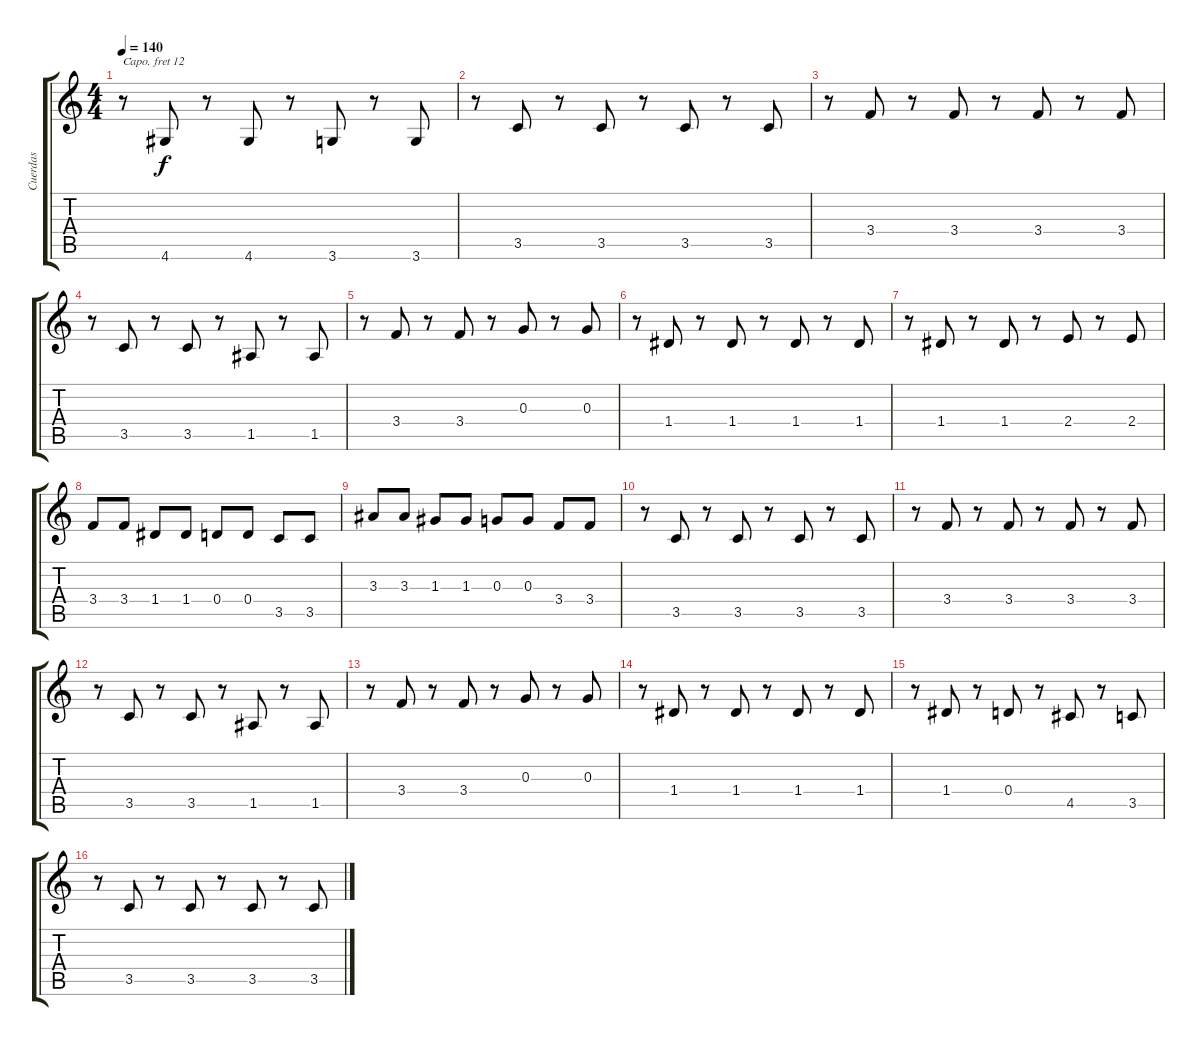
\track ("Cuerdas" "Cuerdas") {instrument pizzicatostrings}
\staff {score tabs}
\capo 12
\tuning (E4 B3 G3 D3 A2 E2) {hide}
\ts (4 4)
\tempo 140
\clef g2
\ks c
r.8{dy f} 4.6.8 r.8 4.6.8 r.8 3.6.8 r.8 3.6.8 |
r.8 3.5.8 r.8 3.5.8 r.8 3.5.8 r.8 3.5.8 |
r.8 3.4.8 r.8 3.4.8 r.8 3.4.8 r.8 3.4.8 |
r.8 3.5.8 r.8 3.5.8 r.8 1.5.8 r.8 1.5.8 |
r.8 3.4.8 r.8 3.4.8 r.8 0.3.8 r.8 0.3.8 |
r.8 1.4.8 r.8 1.4.8 r.8 1.4.8 r.8 1.4.8 |
r.8 1.4.8 r.8 1.4.8 r.8 2.4.8 r.8 2.4.8 |
3.4.8 3.4.8 1.4.8 1.4.8 0.4.8 0.4.8 3.5.8 3.5.8 |
3.3.8 3.3.8 1.3.8 1.3.8 0.3.8 0.3.8 3.4.8 3.4.8 |
r.8 3.5.8 r.8 3.5.8 r.8 3.5.8 r.8 3.5.8 |
r.8 3.4.8 r.8 3.4.8 r.8 3.4.8 r.8 3.4.8 |
r.8 3.5.8 r.8 3.5.8 r.8 1.5.8 r.8 1.5.8 |
r.8 3.4.8 r.8 3.4.8 r.8 0.3.8 r.8 0.3.8 |
r.8 1.4.8 r.8 1.4.8 r.8 1.4.8 r.8 1.4.8 |
r.8 1.4.8 r.8 0.4.8 r.8 4.5.8 r.8 3.5.8 |
r.8 3.5.8 r.8 3.5.8 r.8 3.5.8 r.8 3.5.8
